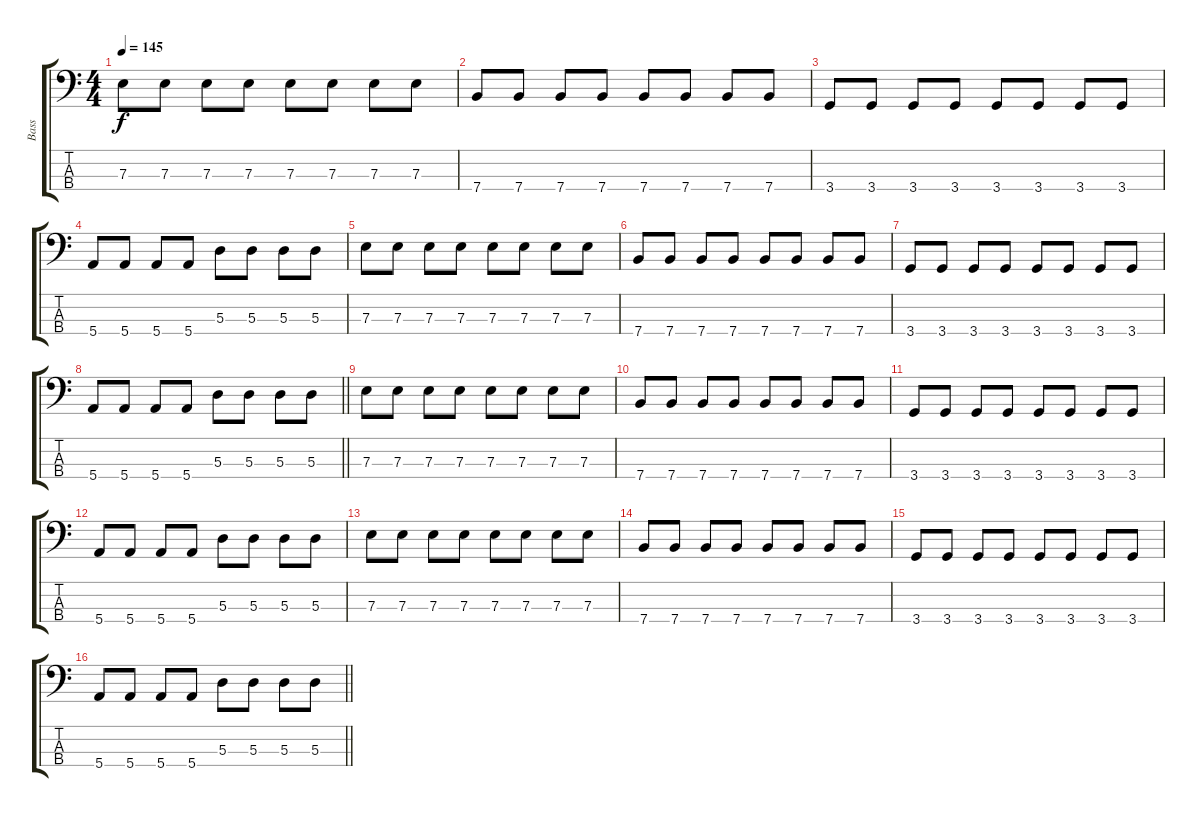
\track ("Bass" "Bass") {instrument electricbassfinger}
\staff {score tabs}
\tuning (G2 D2 A1 E1) {hide}
\ts (4 4)
\tempo 145
\clef f4
\ks c
7.3.8{dy f} 7.3.8 7.3.8 7.3.8 7.3.8 7.3.8 7.3.8 7.3.8 |
7.4.8 7.4.8 7.4.8 7.4.8 7.4.8 7.4.8 7.4.8 7.4.8 |
3.4.8 3.4.8 3.4.8 3.4.8 3.4.8 3.4.8 3.4.8 3.4.8 |
5.4.8 5.4.8 5.4.8 5.4.8 5.3.8 5.3.8 5.3.8 5.3.8 |
7.3.8 7.3.8 7.3.8 7.3.8 7.3.8 7.3.8 7.3.8 7.3.8 |
7.4.8 7.4.8 7.4.8 7.4.8 7.4.8 7.4.8 7.4.8 7.4.8 |
3.4.8 3.4.8 3.4.8 3.4.8 3.4.8 3.4.8 3.4.8 3.4.8 |
\barLineRight lightlight
5.4.8 5.4.8 5.4.8 5.4.8 5.3.8 5.3.8 5.3.8 5.3.8 |
7.3.8 7.3.8 7.3.8 7.3.8 7.3.8 7.3.8 7.3.8 7.3.8 |
7.4.8 7.4.8 7.4.8 7.4.8 7.4.8 7.4.8 7.4.8 7.4.8 |
3.4.8 3.4.8 3.4.8 3.4.8 3.4.8 3.4.8 3.4.8 3.4.8 |
5.4.8 5.4.8 5.4.8 5.4.8 5.3.8 5.3.8 5.3.8 5.3.8 |
7.3.8 7.3.8 7.3.8 7.3.8 7.3.8 7.3.8 7.3.8 7.3.8 |
7.4.8 7.4.8 7.4.8 7.4.8 7.4.8 7.4.8 7.4.8 7.4.8 |
3.4.8 3.4.8 3.4.8 3.4.8 3.4.8 3.4.8 3.4.8 3.4.8 |
\barLineRight lightlight
5.4.8 5.4.8 5.4.8 5.4.8 5.3.8 5.3.8 5.3.8 5.3.8
